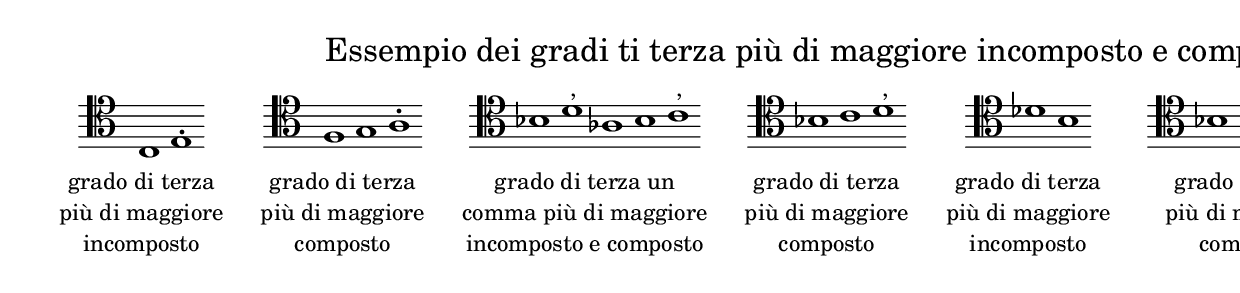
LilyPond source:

\version "2.22.2"

% Auto generated file

\header {
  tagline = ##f
}

dot = {
   \once \override Script.add-stem-support = ##f
   \once \override Script.toward-stem-shift = 0
   \once \override Script.skyline-horizontal-padding = 0
   \once \override Script.direction = 1
   \once \override Script.font-size = 1
}

\markup {
  \center-column {
    \line {
      \center-align
      \fontsize#3 { \concat { \normal-text "Essempio dei gradi ti terza più di maggiore incomposto e composto"} }
    }
    \null
    \line {
      \center-column {

        \line {
          \score {
            <<
              \new Staff \with { instrumentName = ""} {
                \override Staff.TimeSignature.stencil = ##f
                \override Staff.NoteHead.style = #'baroque
                \accidentalStyle Score.forget
                \cadenzaOn
                \clef "tenor"
                \key c #`((0 . ,NATURAL) (1 . ,NATURAL) (2 . ,NATURAL)
                          (3 . ,NATURAL) (4 . ,NATURAL) (5 . ,NATURAL)
                          (6 . ,NATURAL))  c1  \dot e1-. 
                \cadenzaOff
              }
            >>
            \layout {
              \context {
                \Score
                \override SpacingSpanner.common-shortest-duration = #(ly:make-moment 1)
              }
            }
          }
        }
        \null
        \line {
          \left-align {  \normal-text "grado di terza" }
        }
        \line {
          \left-align {  \normal-text "più di maggiore" }
        }
        \line {
          \left-align {  \normal-text "incomposto" }
        }

      }
      \hspace #3 
      \center-column {

        \line {
          \score {
            <<
              \new Staff \with { instrumentName = ""} {
                \override Staff.TimeSignature.stencil = ##f
                \override Staff.NoteHead.style = #'baroque
                \accidentalStyle Score.forget
                \cadenzaOn
                \clef "tenor"
                \key c #`((0 . ,NATURAL) (1 . ,NATURAL) (2 . ,NATURAL)
                          (3 . ,NATURAL) (4 . ,NATURAL) (5 . ,NATURAL)
                          (6 . ,NATURAL))  f1  g1  \dot a1-. 
                \cadenzaOff
              }
            >>
            \layout {
              \context {
                \Score
                \override SpacingSpanner.common-shortest-duration = #(ly:make-moment 1)
              }
            }
          }
        }
        \null
        \line {
          \left-align {  \normal-text "grado di terza" }
        }
        \line {
          \left-align {  \normal-text "più di maggiore" }
        }
        \line {
          \left-align {  \normal-text "composto" }
        }

      }
      \hspace #3 
      \center-column {

        \line {
          \score {
            <<
              \new Staff \with { instrumentName = ""} {
                \override Staff.TimeSignature.stencil = ##f
                \override Staff.NoteHead.style = #'baroque
                \accidentalStyle Score.forget
                \cadenzaOn
                \clef "tenor"
                \key c #`((0 . ,NATURAL) (1 . ,NATURAL) (2 . ,NATURAL)
                          (3 . ,NATURAL) (4 . ,NATURAL) (5 . ,NATURAL)
                          (6 . ,NATURAL))  bes1  d'1^\markup{\hspace #0.8 ,}  as1  b1  c'1^\markup{\hspace #0.8 ,} 
                \cadenzaOff
              }
            >>
            \layout {
              \context {
                \Score
                \override SpacingSpanner.common-shortest-duration = #(ly:make-moment 1)
              }
            }
          }
        }
        \null
        \line {
          \left-align {  \normal-text "grado di terza un" }
        }
        \line {
          \left-align {  \normal-text "comma più di maggiore" }
        }
        \line {
          \left-align {  \normal-text "incomposto e composto" }
        }

      }
      \hspace #3 
      \center-column {

        \line {
          \score {
            <<
              \new Staff \with { instrumentName = ""} {
                \override Staff.TimeSignature.stencil = ##f
                \override Staff.NoteHead.style = #'baroque
                \accidentalStyle Score.forget
                \cadenzaOn
                \clef "tenor"
                \key c #`((0 . ,NATURAL) (1 . ,NATURAL) (2 . ,NATURAL)
                          (3 . ,NATURAL) (4 . ,NATURAL) (5 . ,NATURAL)
                          (6 . ,NATURAL))  bes1  c'1  d'1^\markup{\hspace #0.8 ,} 
                \cadenzaOff
              }
            >>
            \layout {
              \context {
                \Score
                \override SpacingSpanner.common-shortest-duration = #(ly:make-moment 1)
              }
            }
          }
        }
        \null
        \line {
          \left-align {  \normal-text "grado di terza" }
        }
        \line {
          \left-align {  \normal-text "più di maggiore" }
        }
        \line {
          \left-align {  \normal-text "composto" }
        }

      }
      \hspace #3 
      \center-column {

        \line {
          \score {
            <<
              \new Staff \with { instrumentName = ""} {
                \override Staff.TimeSignature.stencil = ##f
                \override Staff.NoteHead.style = #'baroque
                \accidentalStyle Score.forget
                \cadenzaOn
                \clef "tenor"
                \key c #`((0 . ,NATURAL) (1 . ,NATURAL) (2 . ,NATURAL)
                          (3 . ,NATURAL) (4 . ,NATURAL) (5 . ,NATURAL)
                          (6 . ,NATURAL))  des'1  b1 
                \cadenzaOff
              }
            >>
            \layout {
              \context {
                \Score
                \override SpacingSpanner.common-shortest-duration = #(ly:make-moment 1)
              }
            }
          }
        }
        \null
        \line {
          \left-align {  \normal-text "grado di terza" }
        }
        \line {
          \left-align {  \normal-text "più di maggiore" }
        }
        \line {
          \left-align {  \normal-text "incomposto" }
        }

      }
      \hspace #3 
      \center-column {

        \line {
          \score {
            <<
              \new Staff \with { instrumentName = ""} {
                \override Staff.TimeSignature.stencil = ##f
                \override Staff.NoteHead.style = #'baroque
                \accidentalStyle Score.forget
                \cadenzaOn
                \clef "tenor"
                \key c #`((0 . ,NATURAL) (1 . ,NATURAL) (2 . ,NATURAL)
                          (3 . ,NATURAL) (4 . ,NATURAL) (5 . ,NATURAL)
                          (6 . ,NATURAL))  bes1  a1  g1  fis1 
                \cadenzaOff
              }
            >>
            \layout {
              \context {
                \Score
                \override SpacingSpanner.common-shortest-duration = #(ly:make-moment 1)
              }
            }
          }
        }
        \null
        \line {
          \left-align {  \normal-text "grado di terza" }
        }
        \line {
          \left-align {  \normal-text "più di maggiore" }
        }
        \line {
          \left-align {  \normal-text "composto" }
        }

      }
      \hspace #3 
      \center-column {

        \line {
          \score {
            <<
              \new Staff \with { instrumentName = ""} {
                \override Staff.TimeSignature.stencil = ##f
                \override Staff.NoteHead.style = #'baroque
                \accidentalStyle Score.forget
                \cadenzaOn
                \clef "tenor"
                \key c #`((0 . ,NATURAL) (1 . ,NATURAL) (2 . ,NATURAL)
                          (3 . ,NATURAL) (4 . ,NATURAL) (5 . ,NATURAL)
                          (6 . ,NATURAL))  \dot g1-.  es1 
                \cadenzaOff
              }
            >>
            \layout {
              \context {
                \Score
                \override SpacingSpanner.common-shortest-duration = #(ly:make-moment 1)
              }
            }
          }
        }
        \null
        \line {
          \left-align {  \normal-text "grado di terza" }
        }
        \line {
          \left-align {  \normal-text "più di maggiore" }
        }
        \line {
          \left-align {  \normal-text "incomposto" }
        }

      }
      \hspace #3 

    }
  }
}